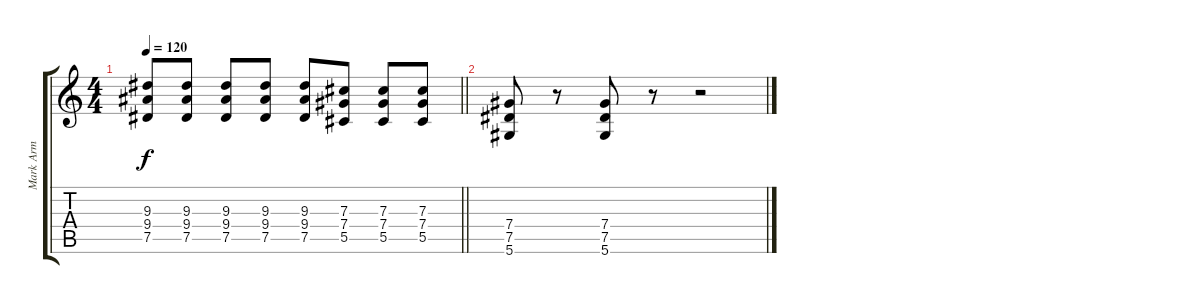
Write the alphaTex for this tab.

\track ("Mark Arm" "Mark Arm") {instrument distortionguitar}
\staff {score tabs}
\tuning (Eb4 Bb3 Gb3 Db3 Ab2 Eb2) {hide}
\ts (4 4)
\tempo 120
\clef g2
\barLineRight lightlight
\ks c
(9.3 9.4 7.5).8{dy f} (9.3 9.4 7.5).8 (9.3 9.4 7.5).8 (9.3 9.4 7.5).8 (9.3 9.4 7.5).8 (7.3 7.4 5.5).8 (7.3 7.4 5.5).8 (7.3 7.4 5.5).8 |
(7.4 7.5 5.6).8 r.8 (7.4 7.5 5.6).8 r.8 r.2
